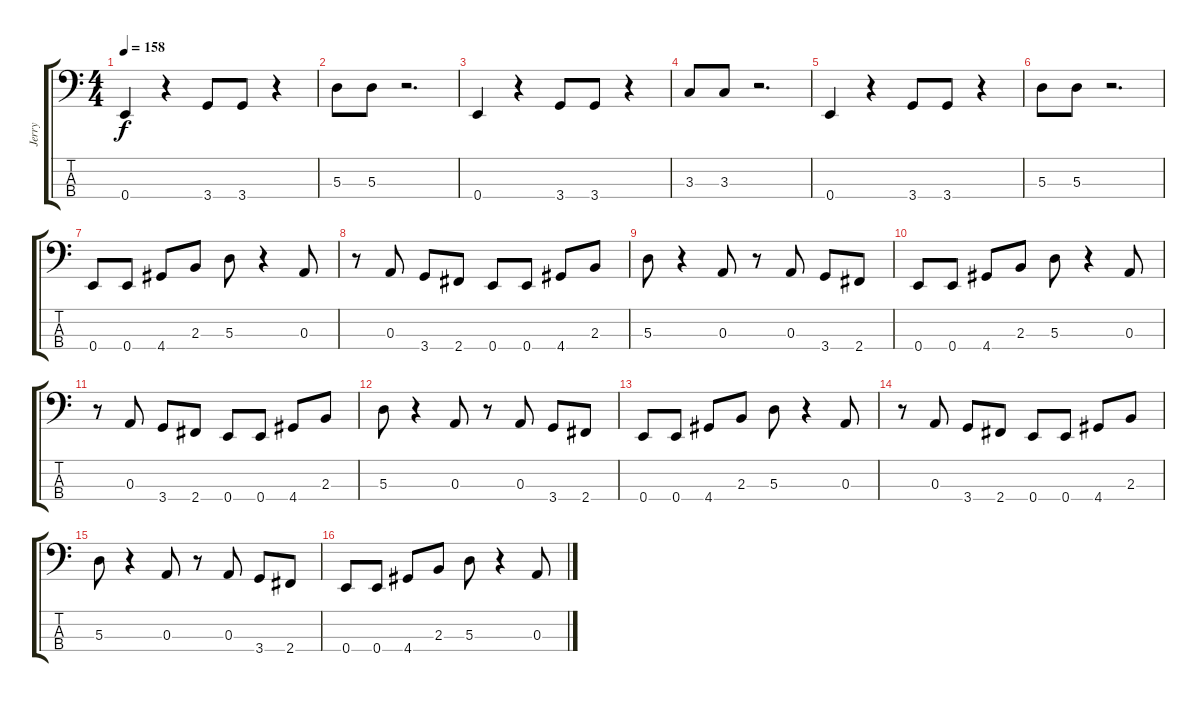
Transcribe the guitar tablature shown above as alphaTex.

\track ("Jerry" "Jerry") {instrument synthbass2}
\staff {score tabs}
\tuning (G2 D2 A1 E1) {hide}
\ts (4 4)
\tempo 158
\clef f4
\ks c
0.4.4{dy f} r.4 3.4.8 3.4.8 r.4 |
5.3.8 5.3.8 r.2{d} |
0.4.4 r.4 3.4.8 3.4.8 r.4 |
3.3.8 3.3.8 r.2{d} |
0.4.4 r.4 3.4.8 3.4.8 r.4 |
5.3.8 5.3.8 r.2{d} |
0.4.8 0.4.8 4.4.8 2.3.8 5.3.8 r.4 0.3.8 |
r.8 0.3.8 3.4.8 2.4.8 0.4.8 0.4.8 4.4.8 2.3.8 |
5.3.8 r.4 0.3.8 r.8 0.3.8 3.4.8 2.4.8 |
0.4.8 0.4.8 4.4.8 2.3.8 5.3.8 r.4 0.3.8 |
r.8 0.3.8 3.4.8 2.4.8 0.4.8 0.4.8 4.4.8 2.3.8 |
5.3.8 r.4 0.3.8 r.8 0.3.8 3.4.8 2.4.8 |
0.4.8 0.4.8 4.4.8 2.3.8 5.3.8 r.4 0.3.8 |
r.8 0.3.8 3.4.8 2.4.8 0.4.8 0.4.8 4.4.8 2.3.8 |
5.3.8 r.4 0.3.8 r.8 0.3.8 3.4.8 2.4.8 |
0.4.8 0.4.8 4.4.8 2.3.8 5.3.8 r.4 0.3.8
